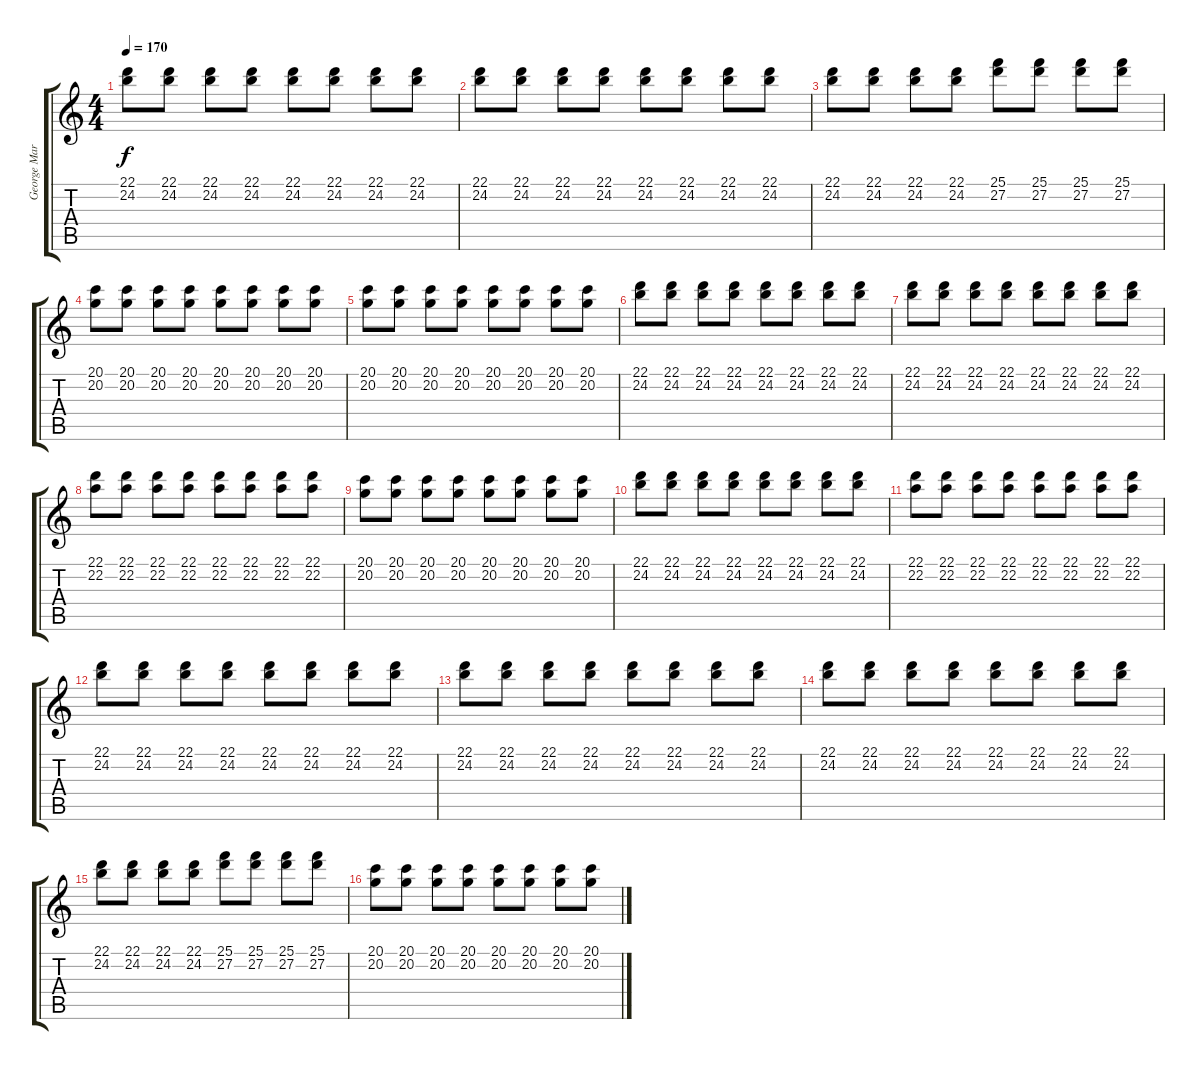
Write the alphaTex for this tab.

\track ("George Martin" "George Mar") {instrument acousticgrandpiano}
\staff {score tabs}
\tuning (E4 B3 G3 D3 A2 E2) {hide}
\ts (4 4)
\tempo 170
\clef g2
\ks c
(22.1 24.2).8{dy f} (22.1 24.2).8 (22.1 24.2).8 (22.1 24.2).8 (22.1 24.2).8 (22.1 24.2).8 (22.1 24.2).8 (22.1 24.2).8 |
(22.1 24.2).8 (22.1 24.2).8 (22.1 24.2).8 (22.1 24.2).8 (22.1 24.2).8 (22.1 24.2).8 (22.1 24.2).8 (22.1 24.2).8 |
(22.1 24.2).8 (22.1 24.2).8 (22.1 24.2).8 (22.1 24.2).8 (25.1 27.2).8 (25.1 27.2).8 (25.1 27.2).8 (25.1 27.2).8 |
(20.1 20.2).8 (20.1 20.2).8 (20.1 20.2).8 (20.1 20.2).8 (20.1 20.2).8 (20.1 20.2).8 (20.1 20.2).8 (20.1 20.2).8 |
(20.1 20.2).8 (20.1 20.2).8 (20.1 20.2).8 (20.1 20.2).8 (20.1 20.2).8 (20.1 20.2).8 (20.1 20.2).8 (20.1 20.2).8 |
(22.1 24.2).8 (22.1 24.2).8 (22.1 24.2).8 (22.1 24.2).8 (22.1 24.2).8 (22.1 24.2).8 (22.1 24.2).8 (22.1 24.2).8 |
(22.1 24.2).8 (22.1 24.2).8 (22.1 24.2).8 (22.1 24.2).8 (22.1 24.2).8 (22.1 24.2).8 (22.1 24.2).8 (22.1 24.2).8 |
(22.1 22.2).8 (22.1 22.2).8 (22.1 22.2).8 (22.1 22.2).8 (22.1 22.2).8 (22.1 22.2).8 (22.1 22.2).8 (22.1 22.2).8 |
(20.1 20.2).8 (20.1 20.2).8 (20.1 20.2).8 (20.1 20.2).8 (20.1 20.2).8 (20.1 20.2).8 (20.1 20.2).8 (20.1 20.2).8 |
(22.1 24.2).8 (22.1 24.2).8 (22.1 24.2).8 (22.1 24.2).8 (22.1 24.2).8 (22.1 24.2).8 (22.1 24.2).8 (22.1 24.2).8 |
(22.1 22.2).8 (22.1 22.2).8 (22.1 22.2).8 (22.1 22.2).8 (22.1 22.2).8 (22.1 22.2).8 (22.1 22.2).8 (22.1 22.2).8 |
(22.1 24.2).8 (22.1 24.2).8 (22.1 24.2).8 (22.1 24.2).8 (22.1 24.2).8 (22.1 24.2).8 (22.1 24.2).8 (22.1 24.2).8 |
(22.1 24.2).8 (22.1 24.2).8 (22.1 24.2).8 (22.1 24.2).8 (22.1 24.2).8 (22.1 24.2).8 (22.1 24.2).8 (22.1 24.2).8 |
(22.1 24.2).8 (22.1 24.2).8 (22.1 24.2).8 (22.1 24.2).8 (22.1 24.2).8 (22.1 24.2).8 (22.1 24.2).8 (22.1 24.2).8 |
(22.1 24.2).8 (22.1 24.2).8 (22.1 24.2).8 (22.1 24.2).8 (25.1 27.2).8 (25.1 27.2).8 (25.1 27.2).8 (25.1 27.2).8 |
(20.1 20.2).8 (20.1 20.2).8 (20.1 20.2).8 (20.1 20.2).8 (20.1 20.2).8 (20.1 20.2).8 (20.1 20.2).8 (20.1 20.2).8
